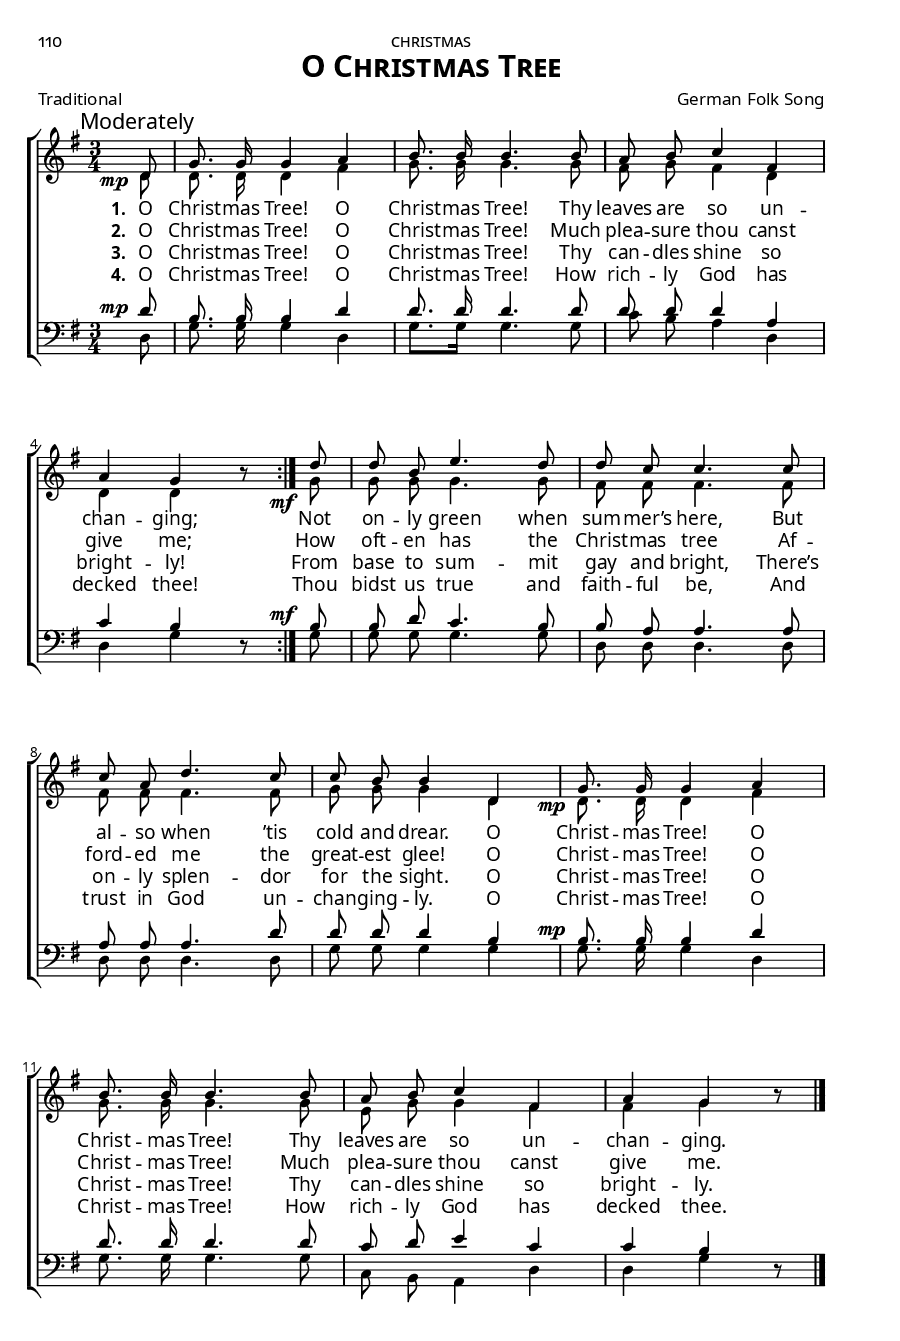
\version "2.14.2"
\include "util.ly"
\header {
  title = \markup{\override #'(font-name . "Garamond Premier Pro Semibold"){ \abs-fontsize #15 \smallCapsOldStyle"O Christmas Tree"}}
  poet = \markup\oldStyleNum"Traditional"
  composer = \markup\oldStyleNum"German Folk Song"
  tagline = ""
}
\paper {
  paper-height = 9\in
  paper-width = 6\in
  indent = 0\in
  %system-system-spacing = #'((basic-distance . 10) (padding . 0))
  %system-system-spacing =
  %  #'((basic-distance . 0)
  %     (minimum-distance . 0)
  %     (padding . -0.35)
  %     (stretchability . 100))
  ragged-last-bottom = ##f
  ragged-bottom = ##f
  two-sided = ##t
  inner-margin = 0.5\in
  outer-margin = 0.25\in
  top-margin = 0.25\in
  bottom-margin = 0.25\in
  first-page-number = #110
  print-first-page-number = ##t
  headerLine = \markup{\override #'(font-name . "Garamond Premier Pro") \smallCapsOldStyle"christmas"}
  oddHeaderMarkup = \markup\fill-line{
     \override #'(font-name . "Garamond Premier Pro")\abs-fontsize #8.5
     \combine 
        \fill-line{"" \on-the-fly #print-page-number-check-first
        \oldStylePageNum""
        }
        \fill-line{\headerLine}
  }
  evenHeaderMarkup = \markup {
     \override #'(font-name . "Garamond Premier Pro")\abs-fontsize #8.5
     \combine
        \on-the-fly #print-page-number-check-first
        \oldStylePageNum""
        \fill-line{\headerLine}
  }
}
#(set-global-staff-size 15) \paper{ #(define fonts (make-pango-font-tree "GoudyOlSt BT" "Garamond Premier Pro" "Garamond Premier Pro" (/ 15 20))) }
global = {
  \key g \major
  \time 3/4
  \override DynamicLineSpanner #'staff-padding = #0.0
  \override DynamicLineSpanner #'Y-extent = #'(1 . 1)
  \override DynamicText #'X-offset = #-5
}

sopMusic = \relative c' {
  \once \override Score.RehearsalMark #'self-alignment-X = #LEFT
  \mark "Moderately"
  \partial 8 d8_\mp |
  g8.\noBeam g16 g4 a |
  b8.\noBeam b16 b4. b8 |
  a8\noBeam b c4 fis, | \break
  
  \partial 8*5 a g b8\rest \bar ":|"
  \partial 8 d8_\mf |
  d\noBeam b e4. d8 |
  d\noBeam c c4. c8 | \break
  
  c8\noBeam a d4. c8 |
  c\noBeam b b4 d, |
  g8.\noBeam_\mp g16 g4 a | \break
  
  b8.\noBeam b16 b4. b8 |
  a\noBeam b c4 fis, |
  \partial 8*5 a4 g b8\rest \bar "|."
}
sopWords = \lyricmode {
  
}

altoMusic = \relative c' {
  d8 |
  d8.\noBeam d16 d4 fis |
  g8.\noBeam g16 g4. g8 |
  fis8\noBeam g fis4 d |
  
  d d s8 |
  g8 |
  g\noBeam g g4. g8 |
  fis8\noBeam fis fis4. fis8 |
  
  fis\noBeam fis fis4. fis8 |
  g\noBeam g g4 d |
  d8.\noBeam d16 d4 fis |
  
  g8.\noBeam g16 g4. g8 |
  e\noBeam g g4 fis |
  fis g s8 \bar "|."
}
altoWords = \lyricmode {
  \dropLyricsIX
  \set stanza = #"1. "
  O Christ -- mas Tree! O Christ -- mas Tree!
  Thy leaves are so un -- chan -- ging;
  Not on -- ly green when sum -- mer’s here,
  But al -- so when ’tis cold and drear.
  O Christ -- mas Tree! O Christ -- mas Tree!
  Thy leaves are so un -- chan -- ging.
}
altoWordsII = \lyricmode {
  \dropLyricsIX
  \set stanza = #"2. "
  O Christ -- mas Tree! O Christ -- mas Tree!
  Much plea -- sure thou canst give me;
  How oft -- en has the Christ -- mas tree
  Af -- ford -- ed me the great -- est glee!
  O Christ -- mas Tree! O Christ -- mas Tree!
  Much plea -- sure thou canst give me.
}
altoWordsIII = \lyricmode {
  \dropLyricsIX
  \set stanza = #"3. "
  O Christ -- mas Tree! O Christ -- mas Tree!
  Thy can -- dles shine so bright -- ly!
  From base to sum -- mit gay and bright,
  There’s on -- ly splen -- dor for the sight.
  O Christ -- mas Tree! O Christ -- mas Tree!
  Thy can -- dles shine so bright -- ly.
}
altoWordsIV = \lyricmode {
  \dropLyricsIX
  \set stanza = #"4. "
  O Christ -- mas Tree! O Christ -- mas Tree!
  How rich -- ly God has decked thee!
  Thou bidst us true and faith -- ful be,
  And trust in God un -- chan -- ging -- ly.
  O Christ -- mas Tree! O Christ -- mas Tree!
  How rich -- ly God has decked thee.
}
altoWordsV = \lyricmode {
}

tenorMusic = \relative c' {
  d8^\mp |
  b8.\noBeam b16 b4 d |
  d8.\noBeam d16 d4. d8 |
  d\noBeam d d4 a |
  
  c b s8 |
  b8^\mf |
  b\noBeam d c4. b8 |
  b\noBeam a a4. a8 |
  
  a\noBeam a a4. d8 |
  d\noBeam d d4 b |
  b8.\noBeam^\mp b16 b4 d |
  
  d8.\noBeam d16 d4. d8 |
  c\noBeam d e4 c |
  c b s8 \bar "|."
}
tenorWords = \lyricmode {

}

bassMusic = \relative c {
  d8 |
  g8.\noBeam g16 g4 d |
  g8. g16 g4. g8 |
  c8\noBeam b8\noBeam a4 d, |
  
  d g d8\rest |
  g |
  g\noBeam g g4. g8 |
  d\noBeam d d4. d8 |
  
  d\noBeam d d4. d8 |
  g\noBeam g g4 g |
  g8.\noBeam g16 g4 d |
  
  g8.\noBeam g16 g4. g8 |
  c,\noBeam b a4 d |
  d g d8\rest \bar "|."
}
bassWords = \lyricmode {

}

\score {
  <<
   \new ChoirStaff <<
%    \new Lyrics = sopranos \with { \override VerticalAxisGroup #'nonstaff-relatedstaff-spacing = #'((basic-distance . 1)) }
    \new Staff = women <<
      \new Voice = "sopranos" { \voiceOne << \global \sopMusic >> }
      \new Voice = "altos" { \voiceTwo << \global \altoMusic >> }
    >>
    \new Lyrics \with { alignAboveContext = #"women" \override VerticalAxisGroup #'nonstaff-relatedstaff-spacing = #'((basic-distance . 1))} \lyricsto "sopranos" \sopWords
    \new Lyrics = "altosV"  \with { alignBelowContext = #"women" } \lyricsto "sopranos" \altoWordsV
    \new Lyrics = "altosIV"  \with { alignBelowContext = #"women" } \lyricsto "sopranos" \altoWordsIV
    \new Lyrics = "altosIII"  \with { alignBelowContext = #"women" } \lyricsto "sopranos" \altoWordsIII
    \new Lyrics = "altosII"  \with { alignBelowContext = #"women" } \lyricsto "sopranos" \altoWordsII
    \new Lyrics = "altos"  \with { alignBelowContext = #"women" \override VerticalAxisGroup #'nonstaff-relatedstaff-spacing = #'((padding . -0.5))} \lyricsto "sopranos" \altoWords
   \new Staff = men <<
      \clef bass
      \new Voice = "tenors" { \voiceOne << \global \tenorMusic >> }
      \new Voice = "basses" { \voiceTwo << \global \bassMusic >> }
    >>
    \new Lyrics \with { alignAboveContext = #"men" \override VerticalAxisGroup #'nonstaff-relatedstaff-spacing = #'((basic-distance . 1)) } \lyricsto "tenors" \tenorWords
    \new Lyrics \with { alignBelowContext = #"men" \override VerticalAxisGroup #'nonstaff-relatedstaff-spacing = #'((basic-distance . 1)) } \lyricsto "basses" \bassWords
  >>
%    \new PianoStaff << \new Staff { \new Voice { \pianoRH } } \new Staff { \clef "bass" \pianoLH } >>
  >>
  \layout {
    \context {
      \Score
      %\override SpacingSpanner #'base-shortest-duration = #(ly:make-moment 1 8)
      %\override SpacingSpanner #'common-shortest-duration = #(ly:make-moment 1 4)
    }
    \context {
      % Remove all empty staves
      % \Staff \RemoveEmptyStaves \override VerticalAxisGroup #'remove-first = ##t
    }
  }
  \midi {
    %\tempo 4 = 90
    \set Staff.midiInstrument = "flute"
  
    \context {
      \Voice
      \remove "Dynamic_performer"
    }
  }
}
